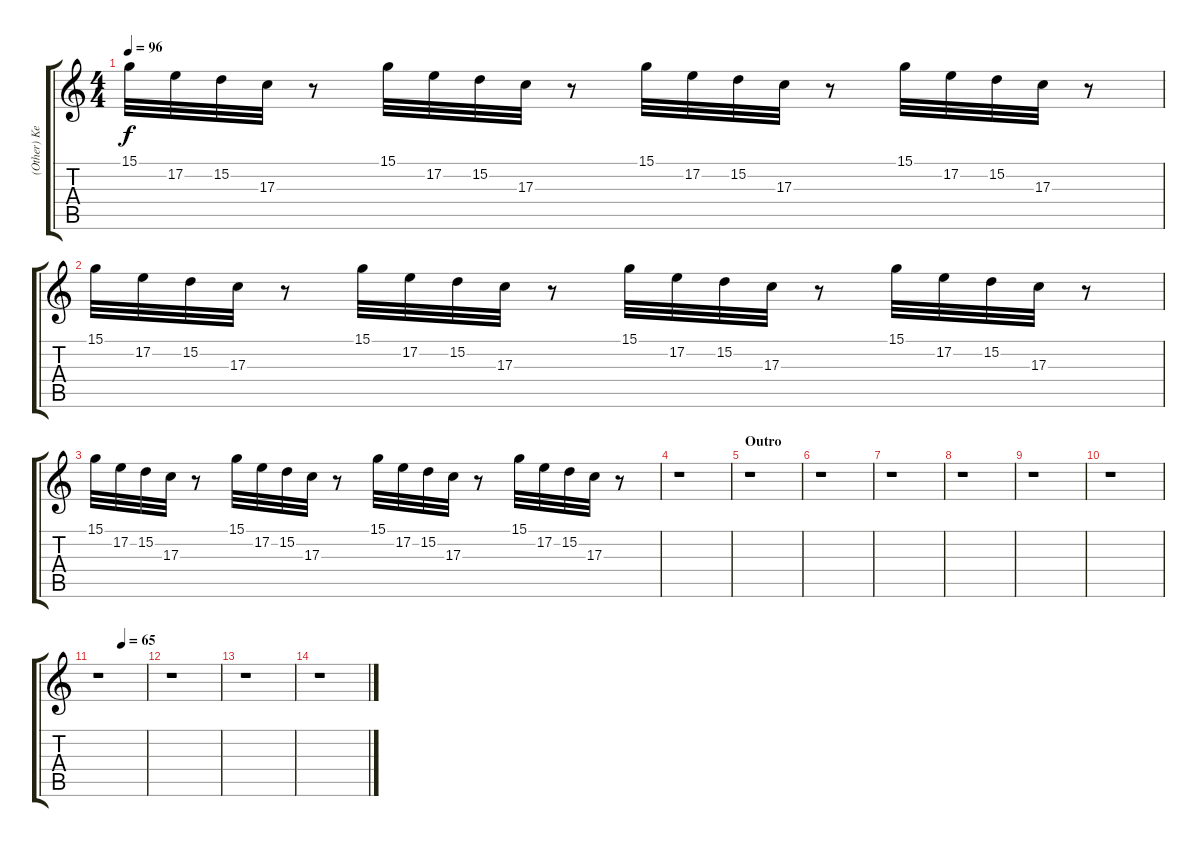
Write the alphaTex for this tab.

\track ("(Other) Keys" "(Other) Ke") {instrument pad4choir}
\staff {score tabs}
\tuning (E4 B3 G3 D3 A2 E2) {hide}
\ts (4 4)
\tempo 96
\clef g2
\ks c
15.1.32{dy f} 17.2.32 15.2.32 17.3.32 r.8 15.1.32 17.2.32 15.2.32 17.3.32 r.8 15.1.32 17.2.32 15.2.32 17.3.32 r.8 15.1.32 17.2.32 15.2.32 17.3.32 r.8 |
15.1.32 17.2.32 15.2.32 17.3.32 r.8 15.1.32 17.2.32 15.2.32 17.3.32 r.8 15.1.32 17.2.32 15.2.32 17.3.32 r.8 15.1.32 17.2.32 15.2.32 17.3.32 r.8 |
15.1.32 17.2.32 15.2.32 17.3.32 r.8 15.1.32 17.2.32 15.2.32 17.3.32 r.8 15.1.32 17.2.32 15.2.32 17.3.32 r.8 15.1.32 17.2.32 15.2.32 17.3.32 r.8 |
r.1 |
\section ("" "Outro")
r.1 |
r.1 |
r.1 |
r.1 |
r.1 |
r.1 |
\tempo (65 0.5)
r.1 |
r.1 |
r.1 |
r.1
